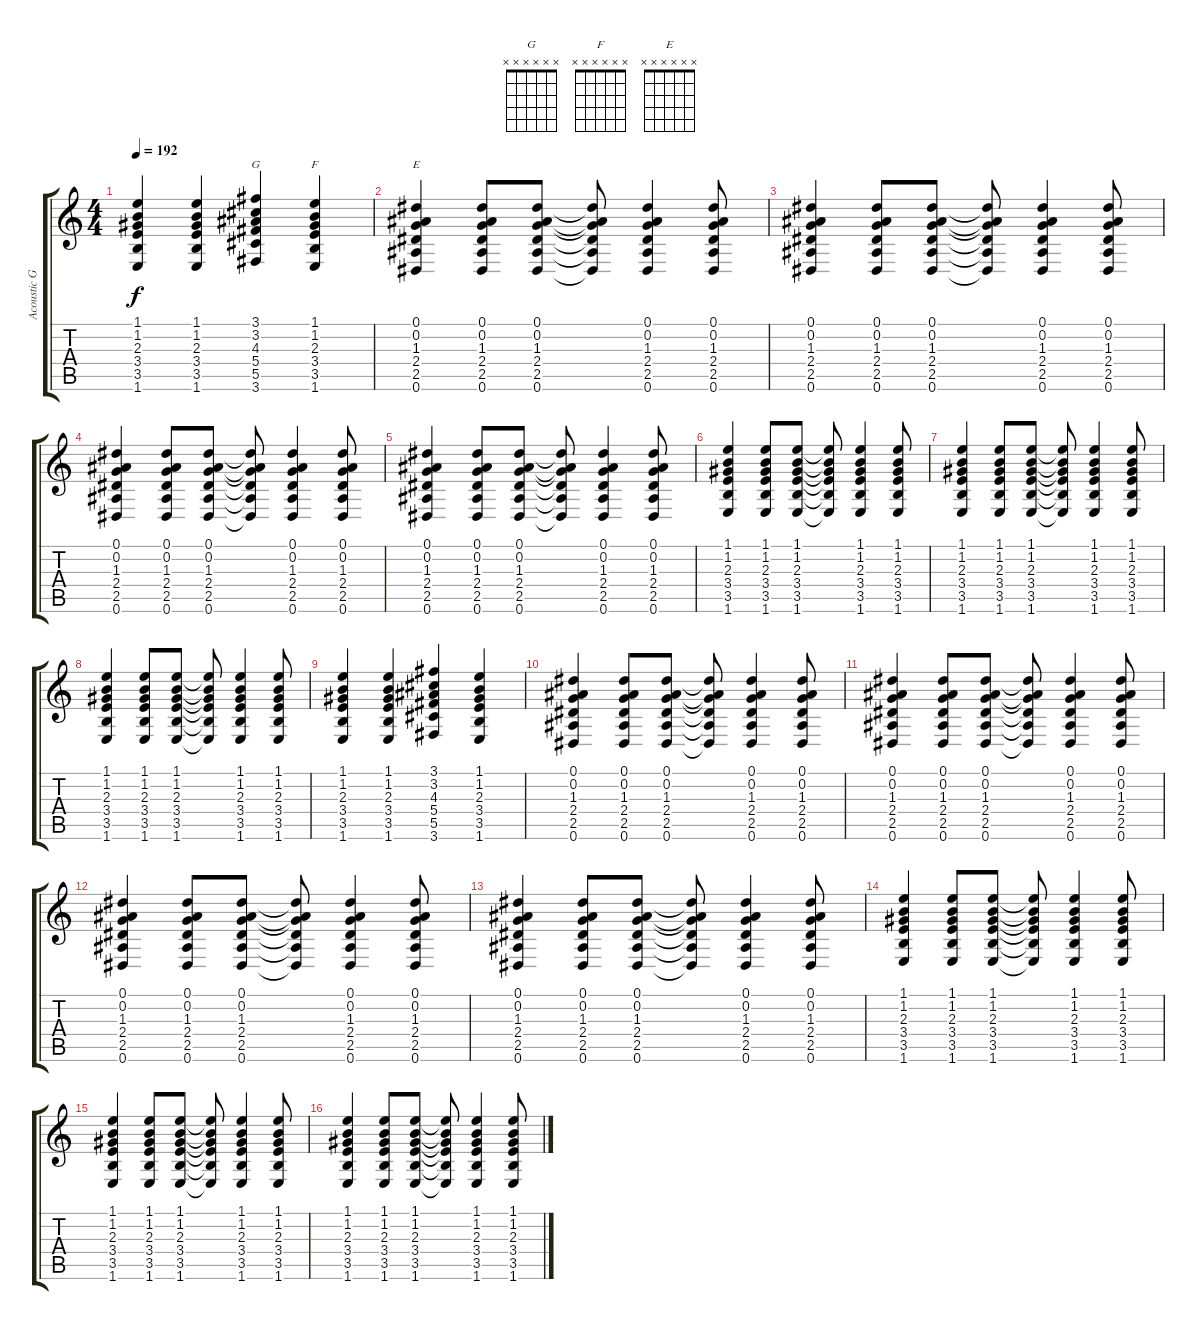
\track ("Acoustic Guitar 3 (Izzy)" "Acoustic G") {instrument acousticguitarnylon}
\staff {score tabs}
\tuning (Eb4 Bb3 Gb3 Db3 Ab2 Eb2) {hide}
\chord ("G" x x x x x x)
\chord ("F" x x x x x x)
\chord ("E" x x x x x x)
\ts (4 4)
\tempo 192
\clef g2
\ks c
(1.1 1.2 2.3 3.4 3.5 1.6).4{dy f} (1.1 1.2 2.3 3.4 3.5 1.6).4 (3.1 3.2 4.3 5.4 5.5 3.6).4{ch "G"} (1.1 1.2 2.3 3.4 3.5 1.6).4{ch "F"} |
(0.1 0.2 1.3 2.4 2.5 0.6).4{ch "E"} (0.1 0.2 1.3 2.4 2.5 0.6).8 (0.1 0.2 1.3 2.4 2.5 0.6).8 (0.1{t} 0.2{t} 1.3{t} 2.4{t} 2.5{t} 0.6{t}).8 (0.1 0.2 1.3 2.4 2.5 0.6).4 (0.1 0.2 1.3 2.4 2.5 0.6).8 |
(0.1 0.2 1.3 2.4 2.5 0.6).4 (0.1 0.2 1.3 2.4 2.5 0.6).8 (0.1 0.2 1.3 2.4 2.5 0.6).8 (0.1{t} 0.2{t} 1.3{t} 2.4{t} 2.5{t} 0.6{t}).8 (0.1 0.2 1.3 2.4 2.5 0.6).4 (0.1 0.2 1.3 2.4 2.5 0.6).8 |
(0.1 0.2 1.3 2.4 2.5 0.6).4 (0.1 0.2 1.3 2.4 2.5 0.6).8 (0.1 0.2 1.3 2.4 2.5 0.6).8 (0.1{t} 0.2{t} 1.3{t} 2.4{t} 2.5{t} 0.6{t}).8 (0.1 0.2 1.3 2.4 2.5 0.6).4 (0.1 0.2 1.3 2.4 2.5 0.6).8 |
(0.1 0.2 1.3 2.4 2.5 0.6).4 (0.1 0.2 1.3 2.4 2.5 0.6).8 (0.1 0.2 1.3 2.4 2.5 0.6).8 (0.1{t} 0.2{t} 1.3{t} 2.4{t} 2.5{t} 0.6{t}).8 (0.1 0.2 1.3 2.4 2.5 0.6).4 (0.1 0.2 1.3 2.4 2.5 0.6).8 |
(1.1 1.2 2.3 3.4 3.5 1.6).4 (1.1 1.2 2.3 3.4 3.5 1.6).8 (1.1 1.2 2.3 3.4 3.5 1.6).8 (1.1{t} 1.2{t} 2.3{t} 3.4{t} 3.5{t} 1.6{t}).8 (1.1 1.2 2.3 3.4 3.5 1.6).4 (1.1 1.2 2.3 3.4 3.5 1.6).8 |
(1.1 1.2 2.3 3.4 3.5 1.6).4 (1.1 1.2 2.3 3.4 3.5 1.6).8 (1.1 1.2 2.3 3.4 3.5 1.6).8 (1.1{t} 1.2{t} 2.3{t} 3.4{t} 3.5{t} 1.6{t}).8 (1.1 1.2 2.3 3.4 3.5 1.6).4 (1.1 1.2 2.3 3.4 3.5 1.6).8 |
(1.1 1.2 2.3 3.4 3.5 1.6).4 (1.1 1.2 2.3 3.4 3.5 1.6).8 (1.1 1.2 2.3 3.4 3.5 1.6).8 (1.1{t} 1.2{t} 2.3{t} 3.4{t} 3.5{t} 1.6{t}).8 (1.1 1.2 2.3 3.4 3.5 1.6).4 (1.1 1.2 2.3 3.4 3.5 1.6).8 |
(1.1 1.2 2.3 3.4 3.5 1.6).4 (1.1 1.2 2.3 3.4 3.5 1.6).4 (3.1 3.2 4.3 5.4 5.5 3.6).4 (1.1 1.2 2.3 3.4 3.5 1.6).4 |
(0.1 0.2 1.3 2.4 2.5 0.6).4 (0.1 0.2 1.3 2.4 2.5 0.6).8 (0.1 0.2 1.3 2.4 2.5 0.6).8 (0.1{t} 0.2{t} 1.3{t} 2.4{t} 2.5{t} 0.6{t}).8 (0.1 0.2 1.3 2.4 2.5 0.6).4 (0.1 0.2 1.3 2.4 2.5 0.6).8 |
(0.1 0.2 1.3 2.4 2.5 0.6).4 (0.1 0.2 1.3 2.4 2.5 0.6).8 (0.1 0.2 1.3 2.4 2.5 0.6).8 (0.1{t} 0.2{t} 1.3{t} 2.4{t} 2.5{t} 0.6{t}).8 (0.1 0.2 1.3 2.4 2.5 0.6).4 (0.1 0.2 1.3 2.4 2.5 0.6).8 |
(0.1 0.2 1.3 2.4 2.5 0.6).4 (0.1 0.2 1.3 2.4 2.5 0.6).8 (0.1 0.2 1.3 2.4 2.5 0.6).8 (0.1{t} 0.2{t} 1.3{t} 2.4{t} 2.5{t} 0.6{t}).8 (0.1 0.2 1.3 2.4 2.5 0.6).4 (0.1 0.2 1.3 2.4 2.5 0.6).8 |
(0.1 0.2 1.3 2.4 2.5 0.6).4 (0.1 0.2 1.3 2.4 2.5 0.6).8 (0.1 0.2 1.3 2.4 2.5 0.6).8 (0.1{t} 0.2{t} 1.3{t} 2.4{t} 2.5{t} 0.6{t}).8 (0.1 0.2 1.3 2.4 2.5 0.6).4 (0.1 0.2 1.3 2.4 2.5 0.6).8 |
(1.1 1.2 2.3 3.4 3.5 1.6).4 (1.1 1.2 2.3 3.4 3.5 1.6).8 (1.1 1.2 2.3 3.4 3.5 1.6).8 (1.1{t} 1.2{t} 2.3{t} 3.4{t} 3.5{t} 1.6{t}).8 (1.1 1.2 2.3 3.4 3.5 1.6).4 (1.1 1.2 2.3 3.4 3.5 1.6).8 |
(1.1 1.2 2.3 3.4 3.5 1.6).4 (1.1 1.2 2.3 3.4 3.5 1.6).8 (1.1 1.2 2.3 3.4 3.5 1.6).8 (1.1{t} 1.2{t} 2.3{t} 3.4{t} 3.5{t} 1.6{t}).8 (1.1 1.2 2.3 3.4 3.5 1.6).4 (1.1 1.2 2.3 3.4 3.5 1.6).8 |
(1.1 1.2 2.3 3.4 3.5 1.6).4 (1.1 1.2 2.3 3.4 3.5 1.6).8 (1.1 1.2 2.3 3.4 3.5 1.6).8 (1.1{t} 1.2{t} 2.3{t} 3.4{t} 3.5{t} 1.6{t}).8 (1.1 1.2 2.3 3.4 3.5 1.6).4 (1.1 1.2 2.3 3.4 3.5 1.6).8
